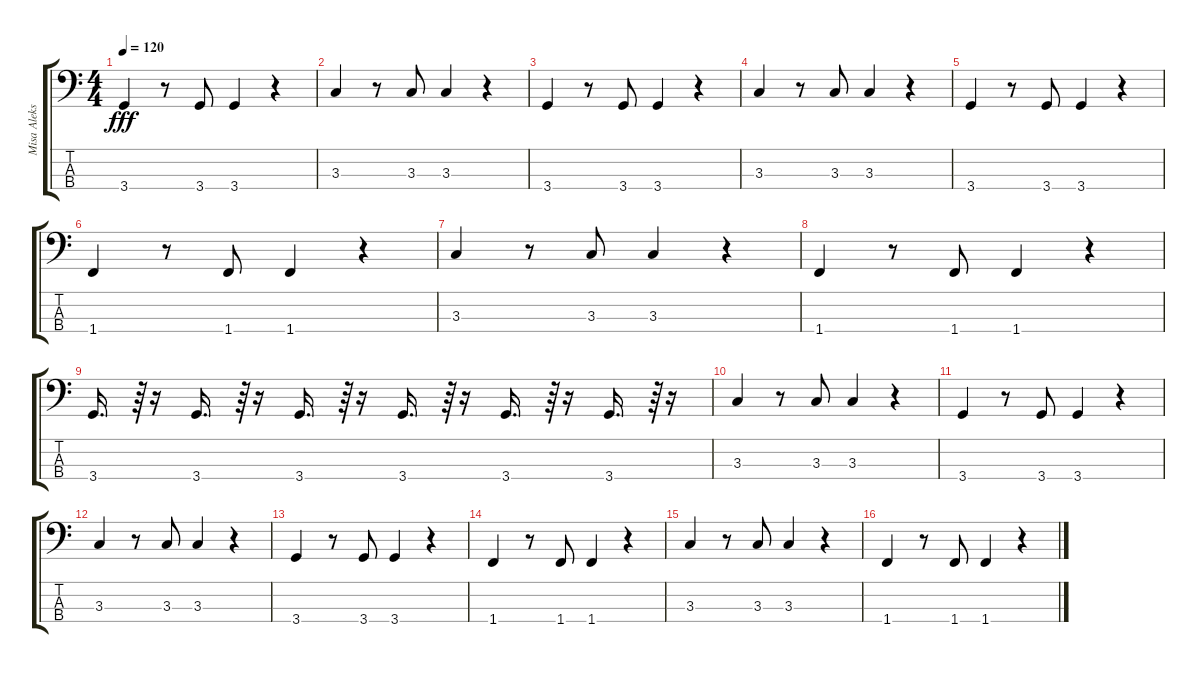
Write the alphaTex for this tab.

\track ("Misa Aleksic-bass" "Misa Aleks") {instrument electricbassfinger}
\staff {score tabs}
\tuning (G2 D2 A1 E1) {hide}
\ts (4 4)
\tempo 120
\clef f4
\ks c
3.4.4{dy fff} r.8 3.4.8 3.4.4 r.4 |
3.3.4 r.8 3.3.8 3.3.4 r.4 |
3.4.4 r.8 3.4.8 3.4.4 r.4 |
3.3.4 r.8 3.3.8 3.3.4 r.4 |
3.4.4 r.8 3.4.8 3.4.4 r.4 |
1.4.4 r.8 1.4.8 1.4.4 r.4 |
3.3.4 r.8 3.3.8 3.3.4 r.4 |
1.4.4 r.8 1.4.8 1.4.4 r.4 |
3.4.16{d} r.64{tu (3 2)} r.16 3.4.16{d} r.64{tu (3 2)} r.16 3.4.16{d} r.64{tu (3 2)} r.16 3.4.16{d} r.64{tu (3 2)} r.16 3.4.16{d} r.64{tu (3 2)} r.16 3.4.16{d} r.64{tu (3 2)} r.16 |
3.3.4 r.8 3.3.8 3.3.4 r.4 |
3.4.4 r.8 3.4.8 3.4.4 r.4 |
3.3.4 r.8 3.3.8 3.3.4 r.4 |
3.4.4 r.8 3.4.8 3.4.4 r.4 |
1.4.4 r.8 1.4.8 1.4.4 r.4 |
3.3.4 r.8 3.3.8 3.3.4 r.4 |
1.4.4 r.8 1.4.8 1.4.4 r.4
